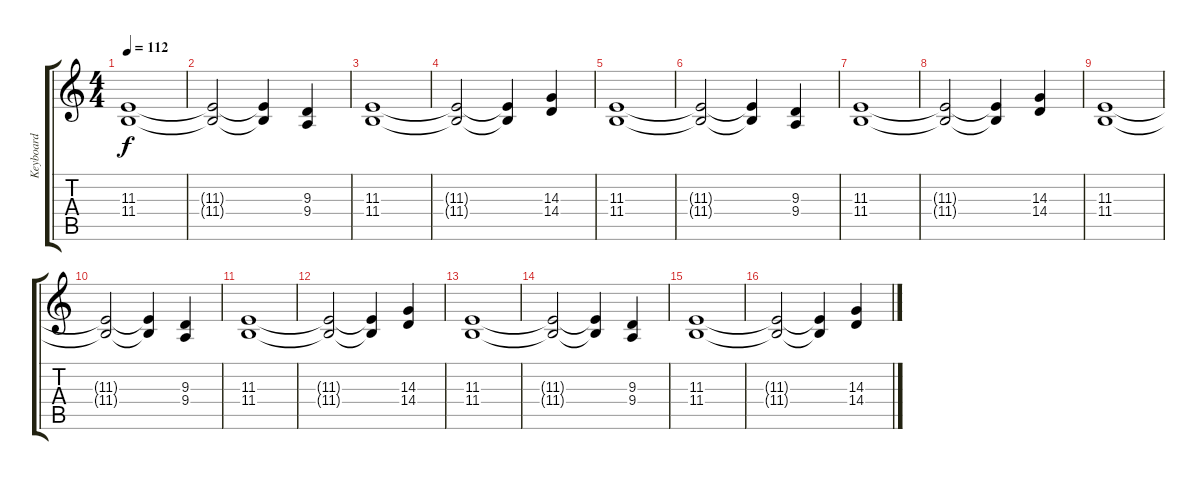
\track ("Keyboard" "Keyboard") {instrument choiraahs}
\staff {score tabs}
\tuning (D4 A3 F3 C3 G2 D2) {hide}
\ts (4 4)
\tempo 112
\clef g2
\ks c
(11.3 11.4).1{dy f} |
(11.3{t} 11.4{t}).2 (11.3{t} 11.4{t}).4 (9.3 9.4).4 |
(11.3 11.4).1 |
(11.3{t} 11.4{t}).2 (11.3{t} 11.4{t}).4 (14.3 14.4).4 |
(11.3 11.4).1 |
(11.3{t} 11.4{t}).2 (11.3{t} 11.4{t}).4 (9.3 9.4).4 |
(11.3 11.4).1 |
(11.3{t} 11.4{t}).2 (11.3{t} 11.4{t}).4 (14.3 14.4).4 |
(11.3 11.4).1 |
(11.3{t} 11.4{t}).2 (11.3{t} 11.4{t}).4 (9.3 9.4).4 |
(11.3 11.4).1 |
(11.3{t} 11.4{t}).2 (11.3{t} 11.4{t}).4 (14.3 14.4).4 |
(11.3 11.4).1 |
(11.3{t} 11.4{t}).2 (11.3{t} 11.4{t}).4 (9.3 9.4).4 |
(11.3 11.4).1 |
(11.3{t} 11.4{t}).2 (11.3{t} 11.4{t}).4 (14.3 14.4).4
